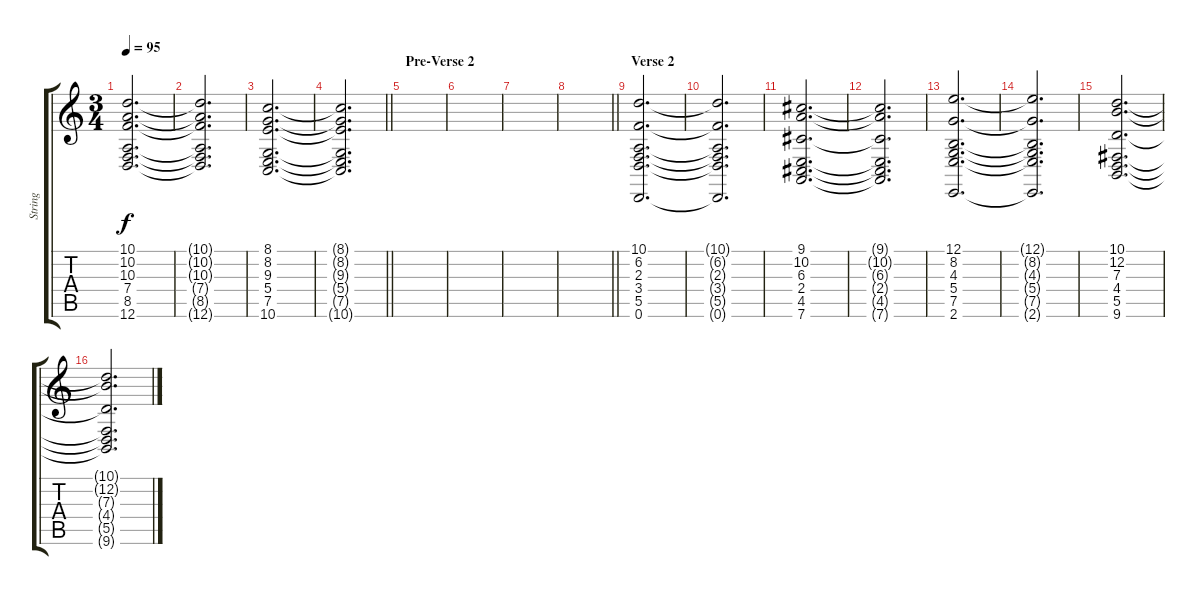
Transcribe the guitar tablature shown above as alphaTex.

\track ("String" "String") {instrument stringensemble1}
\staff {score tabs}
\tuning (E4 B3 G3 D3 A2 D2) {hide}
\ts (3 4)
\tempo 95
\clef g2
\ks c
(10.1 10.2 10.3 7.4 8.5 12.6).2{d dy f} |
(10.1{t} 10.2{t} 10.3{t} 7.4{t} 8.5{t} 12.6{t}).2{d} |
(8.1 8.2 9.3 5.4 7.5 10.6).2{d} |
\barLineRight lightlight
(8.1{t} 8.2{t} 9.3{t} 5.4{t} 7.5{t} 10.6{t}).2{d} |
\section ("" "Pre-Verse 2")
|
|
|
\barLineRight lightlight
|
\section ("" "Verse 2")
(10.1 6.2 2.3 3.4 5.5 0.6).2{d} |
(10.1{t} 6.2{t} 2.3{t} 3.4{t} 5.5{t} 0.6{t}).2{d} |
(9.1 10.2 6.3 2.4 4.5 7.6).2{d} |
(9.1{t} 10.2{t} 6.3{t} 2.4{t} 4.5{t} 7.6{t}).2{d} |
(12.1 8.2 4.3 5.4 7.5 2.6).2{d} |
(12.1{t} 8.2{t} 4.3{t} 5.4{t} 7.5{t} 2.6{t}).2{d} |
(10.1 12.2 7.3 4.4 5.5 9.6).2{d} |
(10.1{t} 12.2{t} 7.3{t} 4.4{t} 5.5{t} 9.6{t}).2{d}
